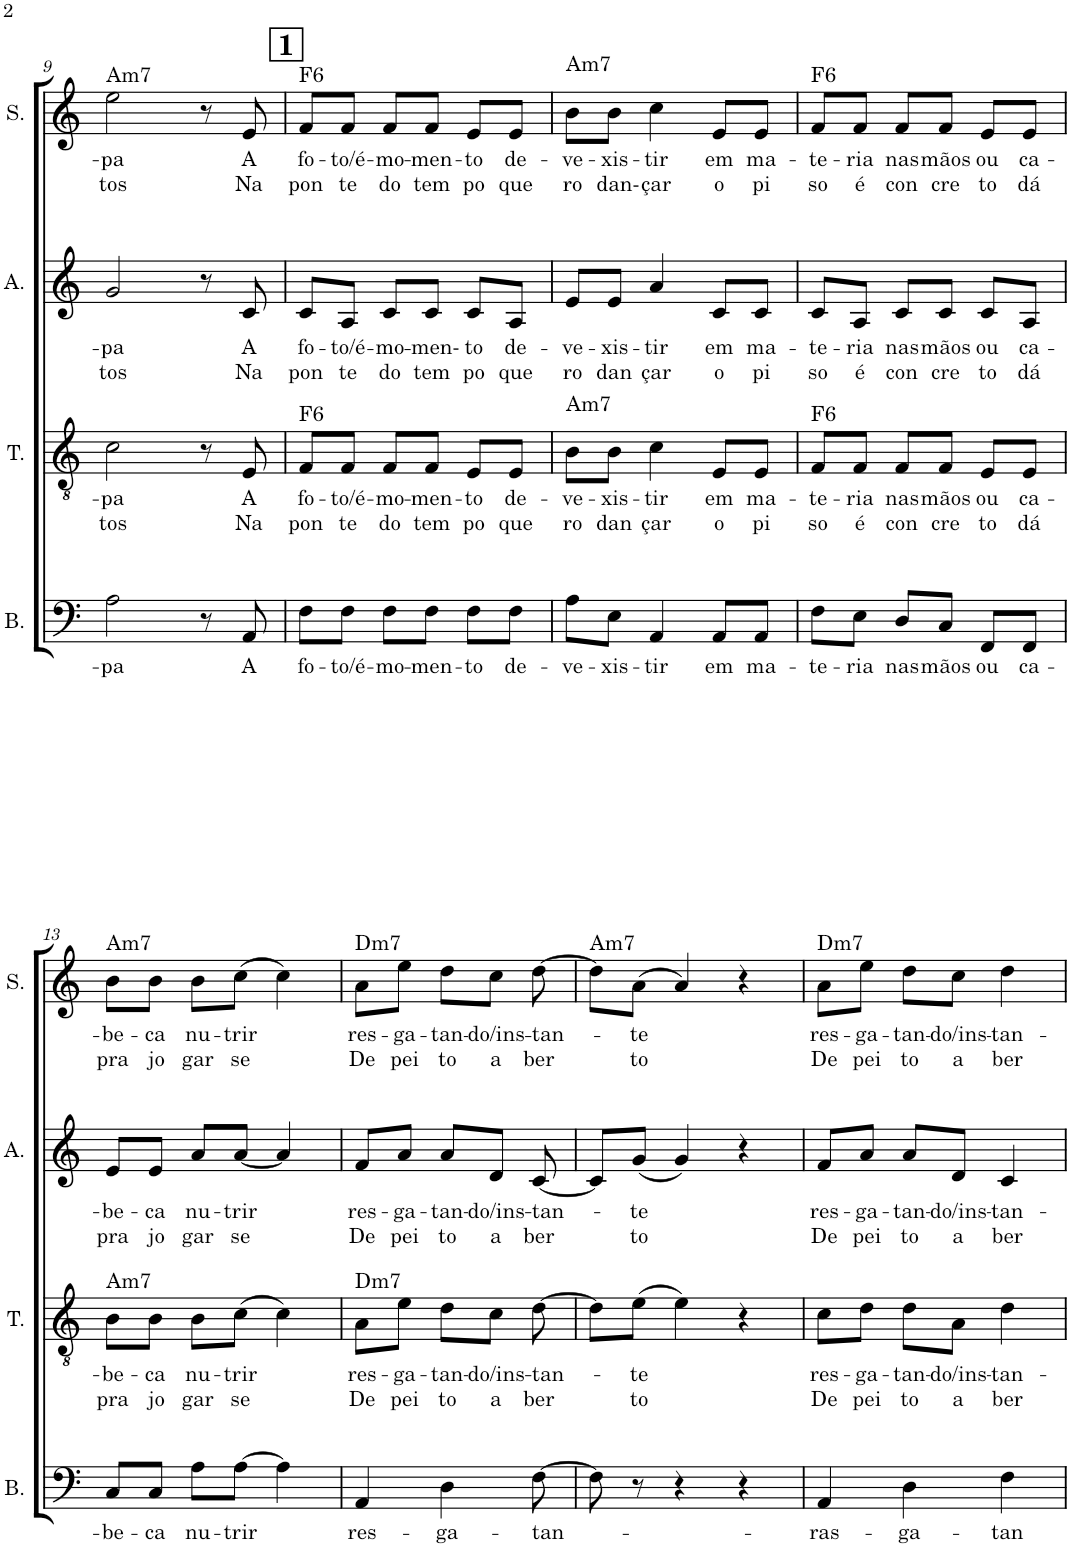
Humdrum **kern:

**kern	**text	**kern	**text	**text	**kern	**text	**text	**kern	**text	**text
*part4	*part4	*part3	*part3	*part3	*part2	*part2	*part2	*part1	*part1	*part1
*staff4	*staff4	*staff3	*staff3	*staff3	*staff2	*staff2	*staff2	*staff1	*staff1	*staff1
*I"Bass	*	*I"Tenor	*	*	*I"Contralto	*	*	*I"Soprano	*	*
*I'B.	*	*I'T.	*	*	*	*	*	*I'S.	*	*
!!LO:PB:g=z
*clefF4	*	*clefGv2	*	*	*clefG2	*	*	*clefG2	*	*
*k[]	*	*k[]	*	*	*k[]	*	*	*k[]	*	*
*M3/4	*	*M3/4	*	*	*M3/4	*	*	*M3/4	*	*
=9	=9	=9	=9	=9	=9	=9	=9	=9	=9	=9
!	!	!	!	!	!	!	!	!LO:TX:a:t=Am7	!	!
!	!LO:LY:b	!	!LO:LY:b	!LO:LY:b	!	!LO:LY:b	!LO:LY:b	!	!LO:LY:b	!LO:LY:b
2A\	-pa	2c\	-pa	tos	2g/	-pa	tos	2ee\	-pa	tos
8r	.	8r	.	.	8r	.	.	8r	.	.
!	!LO:LY:b	!	!LO:LY:b	!LO:LY:b	!	!LO:LY:b	!LO:LY:b	!	!LO:LY:b	!LO:LY:b
8AA/	A	8E/	A	Na	8c/	A	Na	8e/	A	Na
!!LO:REH:place=s1:a:B:cj:fs=14:t=1
=10	=10	=10	=10	=10	=10	=10	=10	=10	=10	=10
!	!	!	!	!	!	!	!	!LO:TX:a:t=F6	!	!
!	!	!LO:TX:a:t=F6	!	!	!	!	!	!	!	!
!	!LO:LY:b	!	!LO:LY:b	!LO:LY:b	!	!LO:LY:b	!LO:LY:b	!	!LO:LY:b	!LO:LY:b
8F\L	fo-	8F/L	fo-	pon	8c/L	fo-	pon	8f/L	fo-	pon
!	!LO:LY:b	!	!LO:LY:b	!LO:LY:b	!	!LO:LY:b	!LO:LY:b	!	!LO:LY:b	!LO:LY:b
8F\J	-to/é-	8F/J	-to/é-	te	8A/J	-to/é-	te	8f/J	-to/é-	te
!	!LO:LY:b	!	!LO:LY:b	!LO:LY:b	!	!LO:LY:b	!LO:LY:b	!	!LO:LY:b	!LO:LY:b
8F\L	-mo-	8F/L	-mo-	do	8c/L	-mo-	do	8f/L	-mo-	do
!	!LO:LY:b	!	!LO:LY:b	!LO:LY:b	!	!LO:LY:b	!LO:LY:b	!	!LO:LY:b	!LO:LY:b
8F\J	-men-	8F/J	-men-	tem	8c/J	men-	tem	8f/J	-men-	tem
!	!LO:LY:b	!	!LO:LY:b	!LO:LY:b	!	!LO:LY:b	!LO:LY:b	!	!LO:LY:b	!LO:LY:b
8F\L	-to	8E/L	-to	po	8c/L	-to	po	8e/L	-to	po
!	!LO:LY:b	!	!LO:LY:b	!LO:LY:b	!	!LO:LY:b	!LO:LY:b	!	!LO:LY:b	!LO:LY:b
8F\J	de-	8E/J	de-	que	8A/J	de-	que	8e/J	de-	que
=11	=11	=11	=11	=11	=11	=11	=11	=11	=11	=11
!	!	!	!	!	!	!	!	!LO:TX:a:t=Am7	!	!
!	!	!LO:TX:a:t=Am7	!	!	!	!	!	!	!	!
!	!LO:LY:b	!	!LO:LY:b	!LO:LY:b	!	!LO:LY:b	!LO:LY:b	!	!LO:LY:b	!LO:LY:b
8A\L	-ve-	8B\L	-ve-	ro	8e/L	-ve-	ro	8b\L	-ve-	ro
!	!LO:LY:b	!	!LO:LY:b	!LO:LY:b	!	!LO:LY:b	!LO:LY:b	!	!LO:LY:b	!LO:LY:b
8E\J	-xis-	8B\J	-xis-	dan	8e/J	-xis-	dan	8b\J	-xis-	dan-
!	!LO:LY:b	!	!LO:LY:b	!LO:LY:b	!	!LO:LY:b	!LO:LY:b	!	!LO:LY:b	!LO:LY:b
4AA/	-tir	4c\	-tir	çar	4a/	-tir	çar	4cc\	-tir	çar
!	!LO:LY:b	!	!LO:LY:b	!LO:LY:b	!	!LO:LY:b	!LO:LY:b	!	!LO:LY:b	!LO:LY:b
8AA/L	em	8E/L	em	o	8c/L	em	o	8e/L	em	o
!	!LO:LY:b	!	!LO:LY:b	!LO:LY:b	!	!LO:LY:b	!LO:LY:b	!	!LO:LY:b	!LO:LY:b
8AA/J	ma-	8E/J	ma-	pi	8c/J	ma-	pi	8e/J	ma-	pi
=12	=12	=12	=12	=12	=12	=12	=12	=12	=12	=12
!	!	!	!	!	!	!	!	!LO:TX:a:t=F6	!	!
!	!	!LO:TX:a:t=F6	!	!	!	!	!	!	!	!
!	!LO:LY:b	!	!LO:LY:b	!LO:LY:b	!	!LO:LY:b	!LO:LY:b	!	!LO:LY:b	!LO:LY:b
8F\L	-te-	8F/L	-te-	so	8c/L	-te-	so	8f/L	-te-	so
!	!LO:LY:b	!	!LO:LY:b	!LO:LY:b	!	!LO:LY:b	!LO:LY:b	!	!LO:LY:b	!LO:LY:b
8E\J	-ria	8F/J	-ria	é	8A/J	-ria	é	8f/J	-ria	é
!	!LO:LY:b	!	!LO:LY:b	!LO:LY:b	!	!LO:LY:b	!LO:LY:b	!	!LO:LY:b	!LO:LY:b
8D/L	nas	8F/L	nas	con	8c/L	nas	con	8f/L	nas	con
!	!LO:LY:b	!	!LO:LY:b	!LO:LY:b	!	!LO:LY:b	!LO:LY:b	!	!LO:LY:b	!LO:LY:b
8C/J	mãos	8F/J	mãos	cre	8c/J	mãos	cre	8f/J	mãos	cre
!	!LO:LY:b	!	!LO:LY:b	!LO:LY:b	!	!LO:LY:b	!LO:LY:b	!	!LO:LY:b	!LO:LY:b
8FF/L	ou	8E/L	ou	to	8c/L	ou	to	8e/L	ou	to
!	!LO:LY:b	!	!LO:LY:b	!LO:LY:b	!	!LO:LY:b	!LO:LY:b	!	!LO:LY:b	!LO:LY:b
8FF/J	ca-	8E/J	ca-	dá	8A/J	ca-	dá	8e/J	ca-	dá
!!LO:LB:g=z
=13	=13	=13	=13	=13	=13	=13	=13	=13	=13	=13
!	!	!	!	!	!	!	!	!LO:TX:a:t=Am7	!	!
!	!	!LO:TX:a:t=Am7	!	!	!	!	!	!	!	!
!	!LO:LY:b	!	!LO:LY:b	!LO:LY:b	!	!LO:LY:b	!LO:LY:b	!	!LO:LY:b	!LO:LY:b
8C/L	-be-	8B\L	-be-	pra	8e/L	-be-	pra	8b\L	-be-	pra
!	!LO:LY:b	!	!LO:LY:b	!LO:LY:b	!	!LO:LY:b	!LO:LY:b	!	!LO:LY:b	!LO:LY:b
8C/J	-ca	8B\J	-ca	jo	8e/J	-ca	jo	8b\J	-ca	jo
!	!LO:LY:b	!	!LO:LY:b	!LO:LY:b	!	!LO:LY:b	!LO:LY:b	!	!LO:LY:b	!LO:LY:b
8A\L	nu-	8B\L	nu-	gar	8a/L	nu-	gar	8b\L	nu-	gar
!	!LO:LY:b	!	!LO:LY:b	!LO:LY:b	!	!LO:LY:b	!LO:LY:b	!	!LO:LY:b	!LO:LY:b
[8A\J	-trir	(8c\J	-trir	se	[8a/J	-trir	se	(8cc\J	-trir	se
4A\]	.	4c\)	.	.	4a/]	.	.	4cc\)	.	.
=14	=14	=14	=14	=14	=14	=14	=14	=14	=14	=14
!	!	!	!	!	!	!	!	!LO:TX:a:t=Dm7	!	!
!	!	!LO:TX:a:t=Dm7	!	!	!	!	!	!	!	!
!	!LO:LY:b	!	!LO:LY:b	!LO:LY:b	!	!LO:LY:b	!LO:LY:b	!	!LO:LY:b	!LO:LY:b
4AA/	res-	8A\L	res-	De	8f/L	res-	De	8a\L	res-	De
!	!	!	!LO:LY:b	!LO:LY:b	!	!LO:LY:b	!LO:LY:b	!	!LO:LY:b	!LO:LY:b
.	.	8e\J	-ga-	pei	8a/J	-ga-	pei	8ee\J	-ga-	pei
!	!LO:LY:b	!	!LO:LY:b	!LO:LY:b	!	!LO:LY:b	!LO:LY:b	!	!LO:LY:b	!LO:LY:b
4D\	-ga-	8d\L	-tan-	to	8a/L	-tan-	to	8dd\L	-tan-	to
!	!	!	!LO:LY:b	!LO:LY:b	!	!LO:LY:b	!LO:LY:b	!	!LO:LY:b	!LO:LY:b
.	.	8c\J	-do/ins-	a	8d/J	-do/ins-	a	8cc\J	-do/ins-	a
!	!LO:LY:b	!	!LO:LY:b	!LO:LY:b	!	!LO:LY:b	!LO:LY:b	!	!LO:LY:b	!LO:LY:b
[8F\	-tan-	[8d\	-tan-	ber	[8c/	-tan-	ber	[8dd\	-tan-	ber
=15	=15	=15	=15	=15	=15	=15	=15	=15	=15	=15
!	!	!	!	!	!	!	!	!LO:TX:a:t=Am7	!	!
8F\]	.	8d\L]	.	.	8c/L]	.	.	8dd\L]	.	.
!	!	!	!LO:LY:b	!LO:LY:b	!	!LO:LY:b	!LO:LY:b	!	!LO:LY:b	!LO:LY:b
8r	.	(8e\J	-te	to	(8g/J	-te	to	(8a\J	-te	to
4r	.	4e\)	.	.	4g/)	.	.	4a/)	.	.
4r	.	4r	.	.	4r	.	.	4r	.	.
=16	=16	=16	=16	=16	=16	=16	=16	=16	=16	=16
!	!	!	!	!	!	!	!	!LO:TX:a:t=Dm7	!	!
!	!LO:LY:b	!	!LO:LY:b	!LO:LY:b	!	!LO:LY:b	!LO:LY:b	!	!LO:LY:b	!LO:LY:b
4AA/	-ras-	8c\L	res-	De	8f/L	res-	De	8a\L	res-	De
!	!	!	!LO:LY:b	!LO:LY:b	!	!LO:LY:b	!LO:LY:b	!	!LO:LY:b	!LO:LY:b
.	.	8d\J	-ga-	pei	8a/J	-ga-	pei	8ee\J	-ga-	pei
!	!LO:LY:b	!	!LO:LY:b	!LO:LY:b	!	!LO:LY:b	!LO:LY:b	!	!LO:LY:b	!LO:LY:b
4D\	-ga-	8d\L	-tan-	to	8a/L	-tan-	to	8dd\L	-tan-	to
!	!	!	!LO:LY:b	!LO:LY:b	!	!LO:LY:b	!LO:LY:b	!	!LO:LY:b	!LO:LY:b
.	.	8A\J	-do/ins-	a	8d/J	-do/ins-	a	8cc\J	-do/ins-	a
!	!LO:LY:b	!	!LO:LY:b	!LO:LY:b	!	!LO:LY:b	!LO:LY:b	!	!LO:LY:b	!LO:LY:b
4F\	-tan	4d\	-tan-	ber	4c/	-tan-	ber	4dd\	-tan-	ber
=	=	=	=	=	=	=	=	=	=	=
*-	*-	*-	*-	*-	*-	*-	*-	*-	*-	*-
